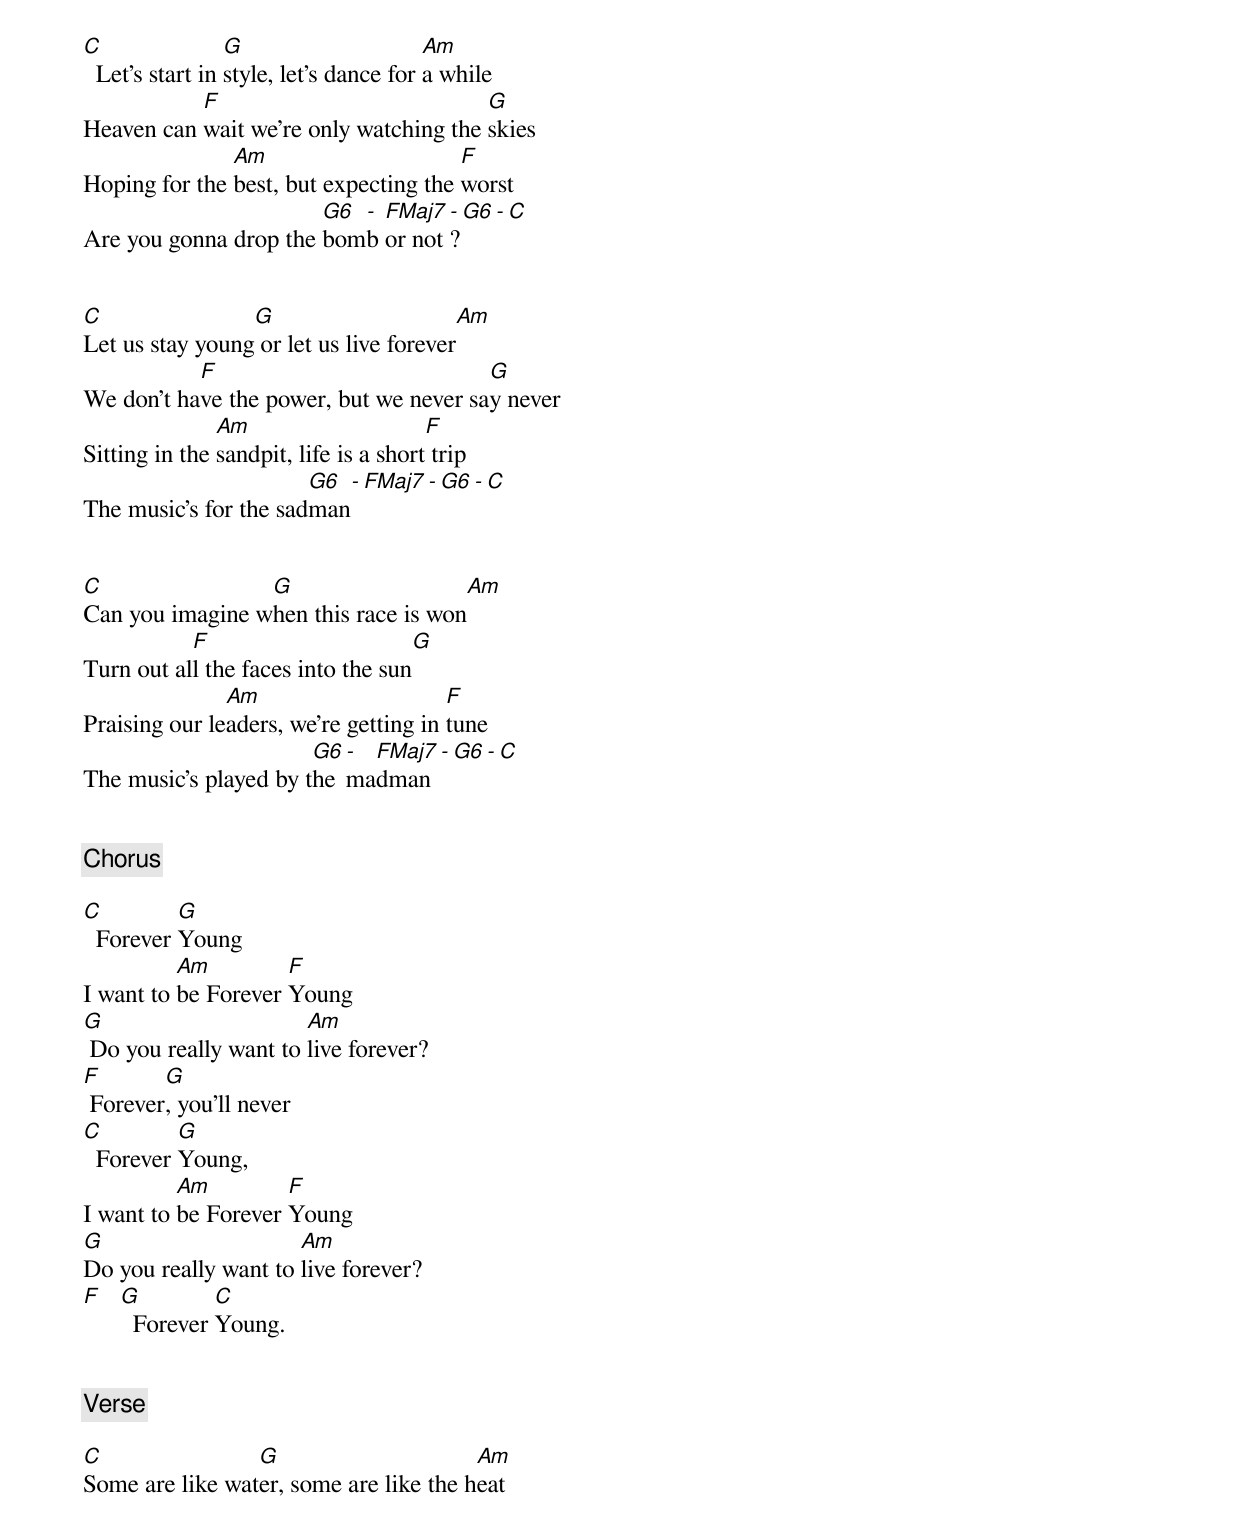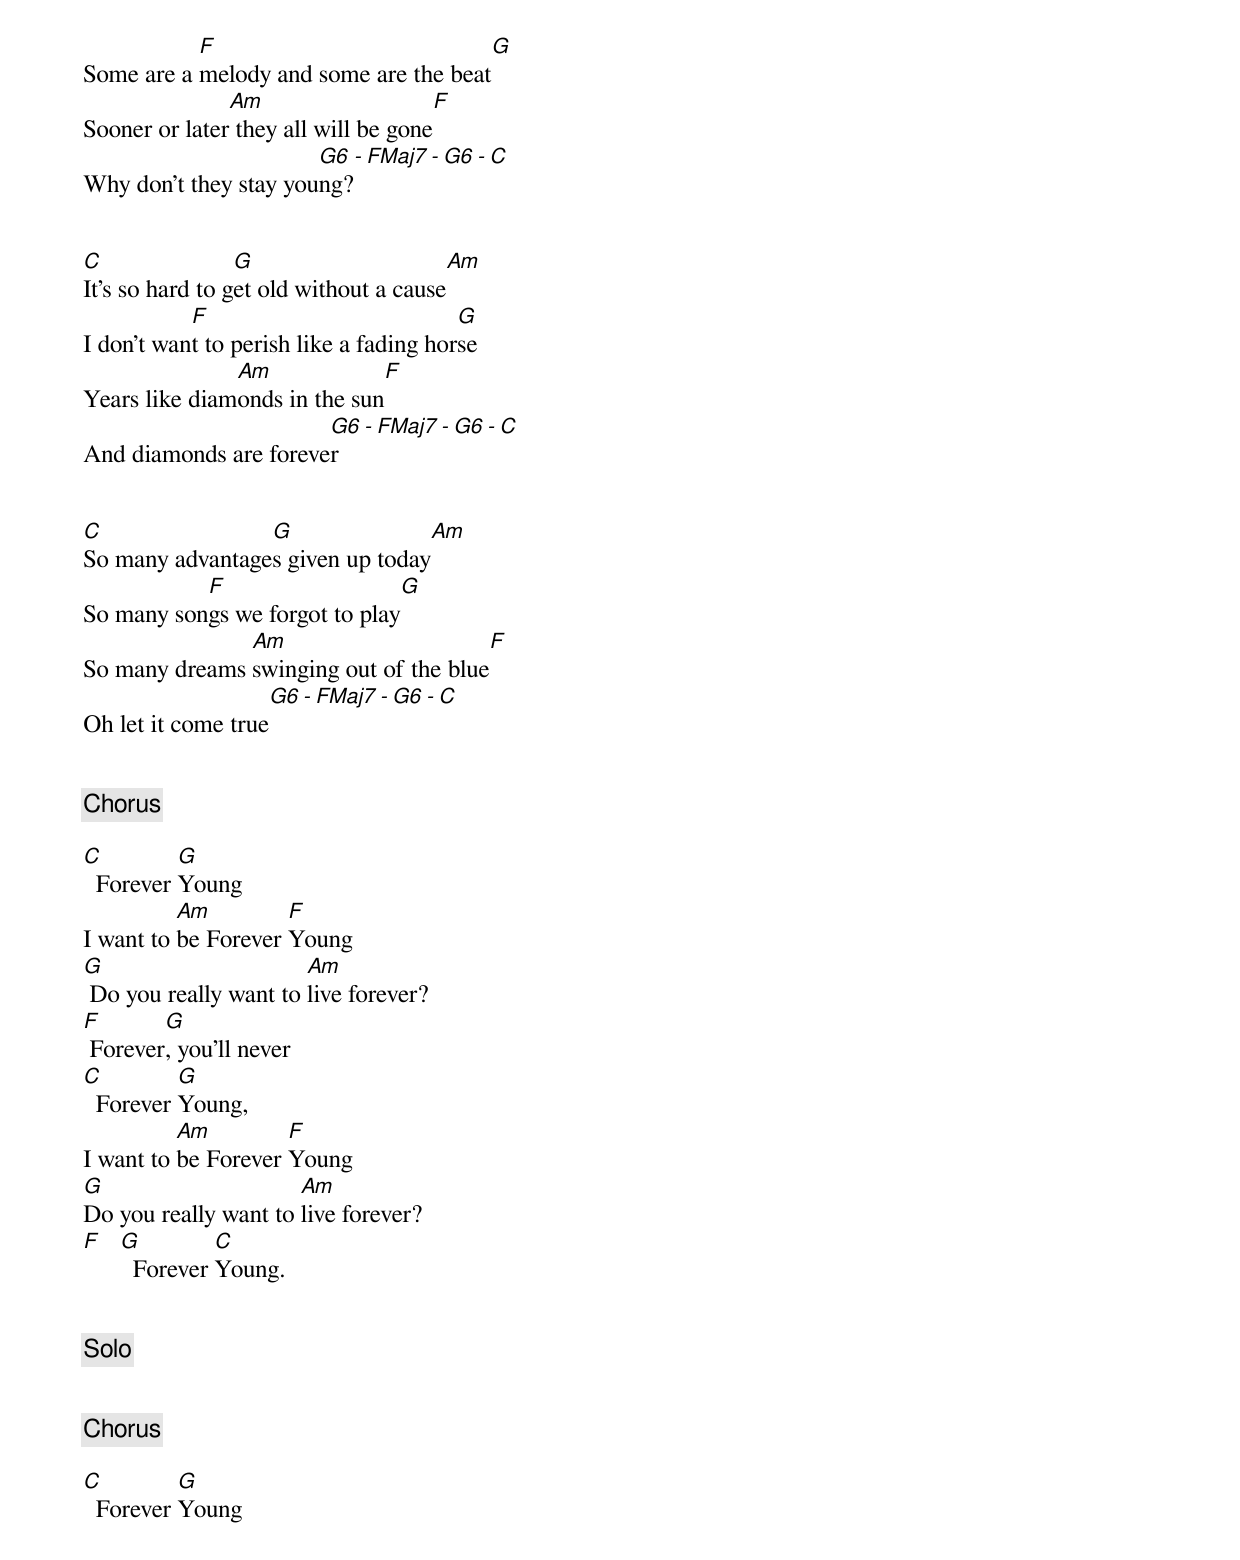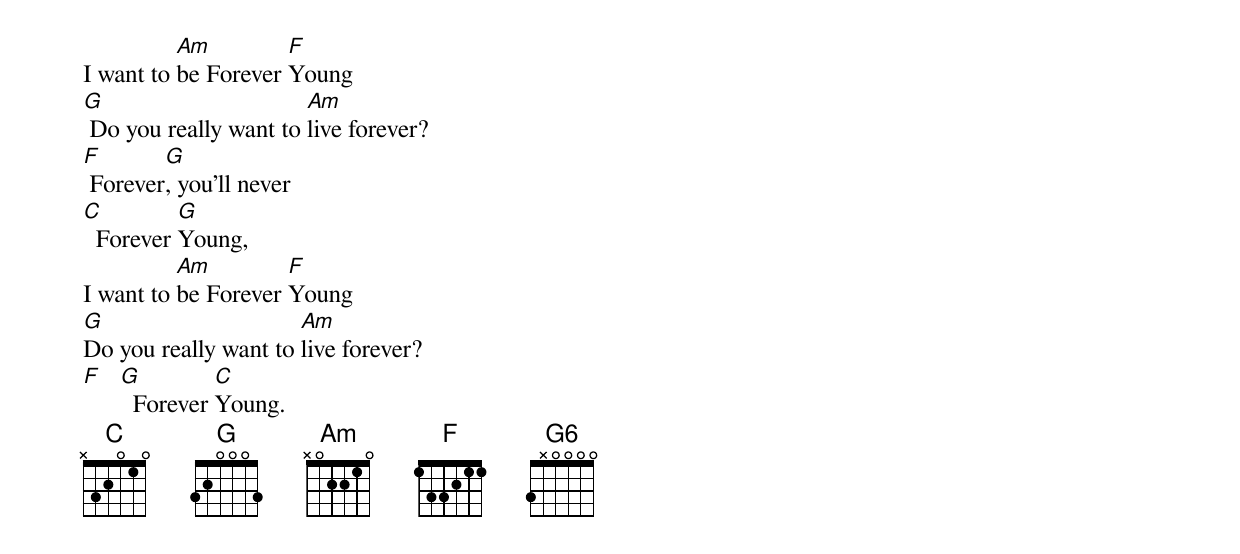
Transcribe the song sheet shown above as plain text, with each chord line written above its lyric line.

C                G                      Am
  Let's start in style, let's dance for a while
           F                            G
Heaven can wait we're only watching the skies
               Am                      F
Hoping for the best, but expecting the worst
                       G6 - FMaj7 - G6 - C
Are you gonna drop the bomb or not?


C                G                      Am
Let us stay young or let us live forever
           F                            G
We don't have the power, but we never say never
               Am                      F
Sitting in the sandpit, life is a short trip
                       G6 - FMaj7 - G6 - C
The music's for the sadman


C                G                      Am
Can you imagine when this race is won
           F                            G
Turn out all the faces into the sun
               Am                      F
Praising our leaders, we're getting in tune
                       G6 - FMaj7 - G6 - C
The music's played by the madman


[Chorus]

C         G
  Forever Young
          Am         F
I want to be Forever Young
G                      Am
 Do you really want to live forever?
F       G
 Forever, you'll never
C         G
  Forever Young,
          Am         F
I want to be Forever Young
G                     Am
Do you really want to live forever?
F  G         C
     Forever Young.


[Verse]

C                G                      Am
Some are like water, some are like the heat
           F                            G
Some are a melody and some are the beat
               Am                      F
Sooner or later they all will be gone
                       G6 - FMaj7 - G6 - C
Why don't they stay young?


C                G                      Am
It's so hard to get old without a cause
           F                            G
I don't want to perish like a fading horse
               Am                      F
Years like diamonds in the sun
                       G6 - FMaj7 - G6 - C
And diamonds are forever


C                G                      Am
So many advantages given up today
           F                            G
So many songs we forgot to play
               Am                      F
So many dreams swinging out of the blue
                       G6 - FMaj7 - G6 - C
Oh let it come true


[Chorus]

C         G
  Forever Young
          Am         F
I want to be Forever Young
G                      Am
 Do you really want to live forever?
F       G
 Forever, you'll never
C         G
  Forever Young,
          Am         F
I want to be Forever Young
G                     Am
Do you really want to live forever?
F  G         C
     Forever Young.


[Solo]


[Chorus]

C         G
  Forever Young
          Am         F
I want to be Forever Young
G                      Am
 Do you really want to live forever?
F       G
 Forever, you'll never
C         G
  Forever Young,
          Am         F
I want to be Forever Young
G                     Am
Do you really want to live forever?
F  G         C
     Forever Young.
